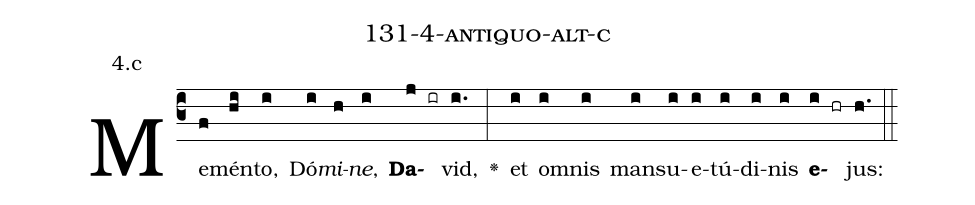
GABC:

name: 131-4-antiquo-alt-c;
annotation: 4.c;
%%
(c3)Me(f)mén(hi)to,(i) Dó(i)<i>mi</i>(h)<i>ne</i>,(i) <b>Da</b>(j ir)vid,(i.) <v>\greheightstar</v>(:) et(i) om(i)nis(i) man(i)su(i)e(i)tú(i)di(i)nis(i) <b>e</b>(i hr)jus:(h.) (::)


%E(i) u(i) o(i) u(i) a(i) e.(h.) (::)
